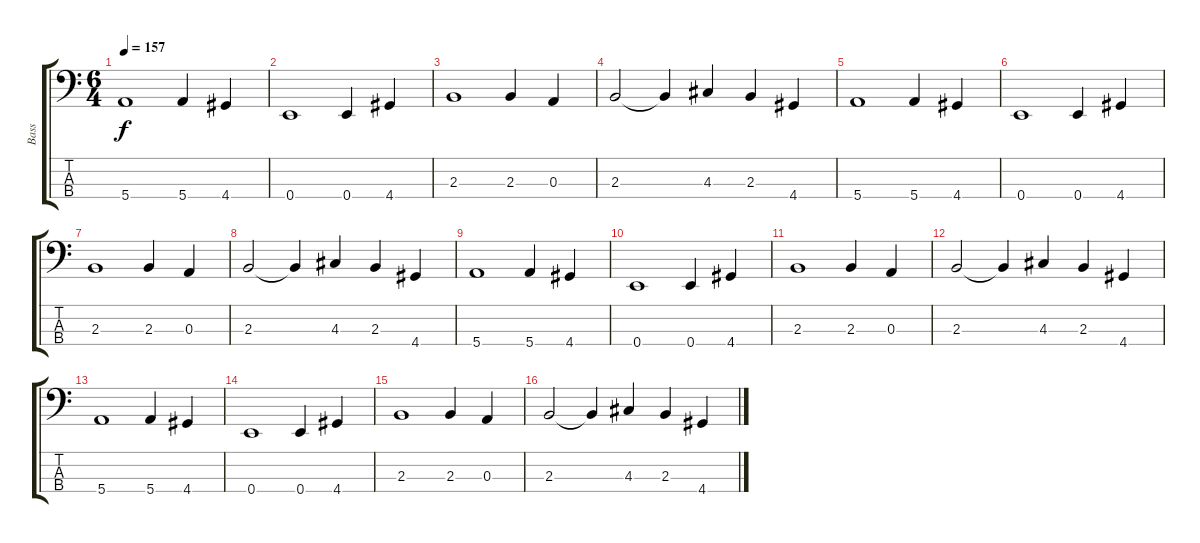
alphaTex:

\track ("Bass" "Bass") {instrument electricbassfinger}
\staff {score tabs}
\tuning (G2 D2 A1 E1) {hide}
\ts (6 4)
\tempo 157
\clef f4
\ks c
5.4.1{dy f} 5.4.4 4.4.4 |
0.4.1 0.4.4 4.4.4 |
2.3.1 2.3.4 0.3.4 |
2.3.2 2.3{t}.4 4.3.4 2.3.4 4.4.4 |
5.4.1 5.4.4 4.4.4 |
0.4.1 0.4.4 4.4.4 |
2.3.1 2.3.4 0.3.4 |
2.3.2 2.3{t}.4 4.3.4 2.3.4 4.4.4 |
5.4.1 5.4.4 4.4.4 |
0.4.1 0.4.4 4.4.4 |
2.3.1 2.3.4 0.3.4 |
2.3.2 2.3{t}.4 4.3.4 2.3.4 4.4.4 |
5.4.1 5.4.4 4.4.4 |
0.4.1 0.4.4 4.4.4 |
2.3.1 2.3.4 0.3.4 |
2.3.2 2.3{t}.4 4.3.4 2.3.4 4.4.4
